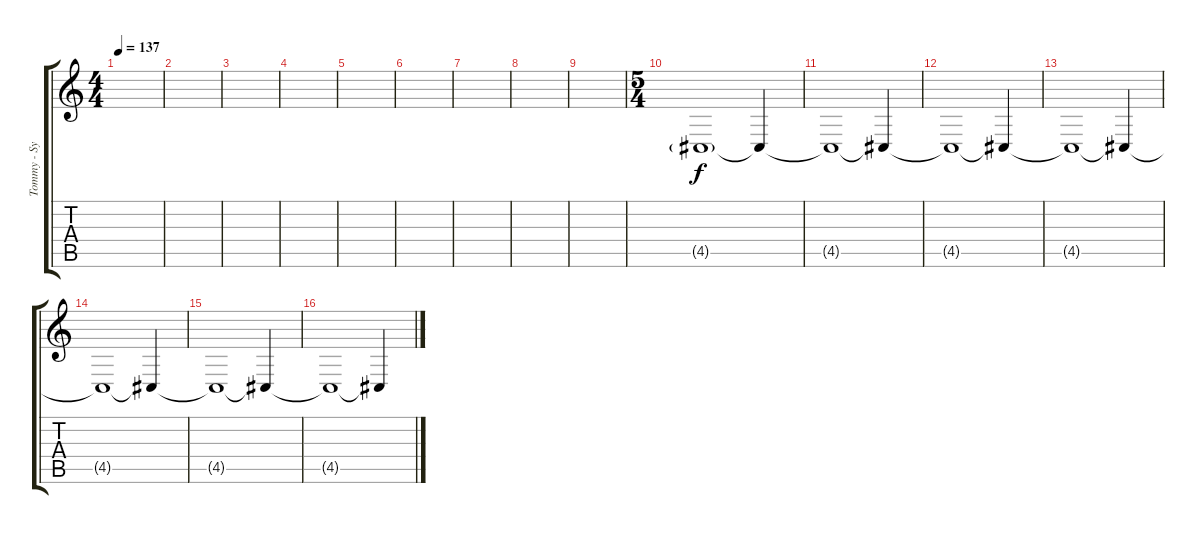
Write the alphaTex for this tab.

\track ("Tommy - Synth" "Tommy - Sy") {instrument fx1rain}
\staff {score tabs}
\tuning (E4 B3 G3 D3 A2 E2) {hide}
\ts (4 4)
\tempo 137
\clef g2
\ks c
|
|
|
|
|
|
|
|
|
\ts (5 4)
4.5{g}.1 4.5{t}.4{dy f} |
4.5{t}.1 4.5{t}.4 |
4.5{t}.1 4.5{t}.4 |
4.5{t}.1 4.5{t}.4 |
4.5{t}.1 4.5{t}.4 |
4.5{t}.1 4.5{t}.4 |
4.5{t}.1 4.5{t}.4
